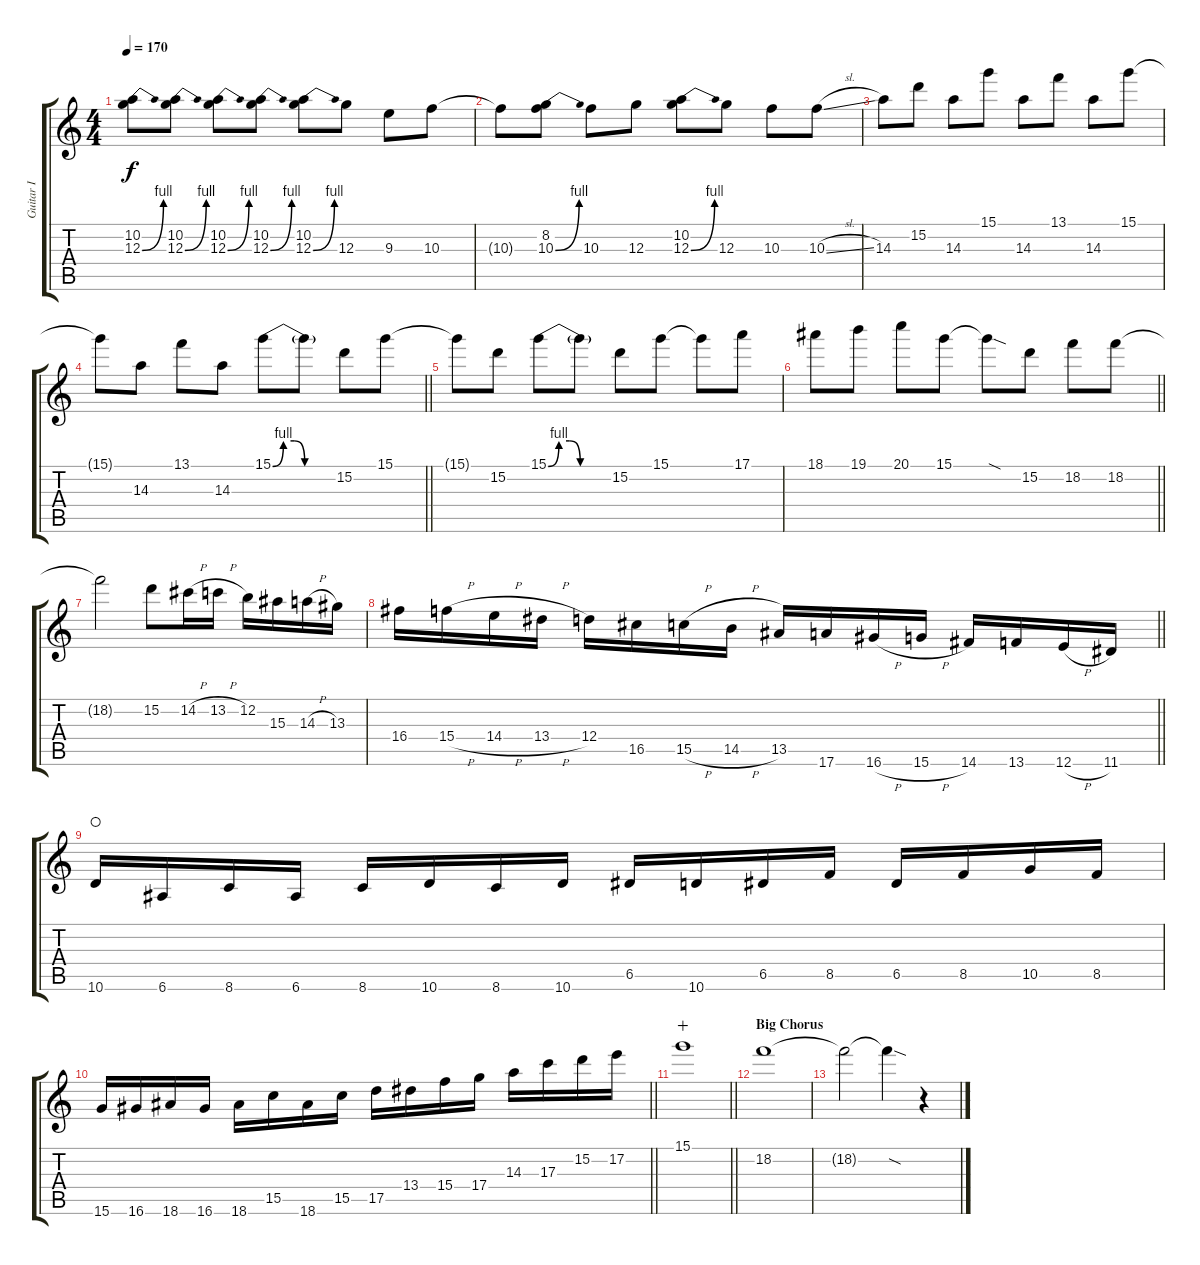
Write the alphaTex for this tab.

\track ("Guitar I" "Guitar I") {instrument distortionguitar}
\staff {score tabs}
\tuning (E4 B3 G3 D3 A2 E2) {hide}
\ts (4 4)
\tempo 170
\clef g2
\ks c
(10.2 12.3{be (bend 0 0 60 4)}).8{dy f} (10.2 12.3{be (bend 0 0 60 4)}).8 (10.2 12.3{be (bend 0 0 60 4)}).8 (10.2 12.3{be (bend 0 0 60 4)}).8 (10.2 12.3{be (bend 0 0 60 4)}).8 12.3.8 9.3.8 10.3.8 |
10.3{t}.8 (8.2 10.3{be (bend 0 0 60 4)}).8 10.3.8 12.3.8 (10.2 12.3{be (bend 0 0 60 4)}).8 12.3.8 10.3.8 10.3{sl}.8 |
14.3.8 15.2.8 14.3.8 15.1.8 14.3.8 13.1.8 14.3.8 15.1.8 |
\barLineRight lightlight
15.1{t}.8 14.3.8 13.1.8 14.3.8 15.1{be (custom 0 0 10 4 20 4 30 0 60 0)}.8 15.1{t}.8 15.2.8 15.1.8 |
15.1{t}.8 15.2.8 15.1{be (custom 0 0 10 4 20 4 30 0 60 0)}.8 15.1{t}.8 15.2.8 15.1.8 15.1{t}.8 17.1.8 |
\barLineRight lightlight
18.1.8 19.1.8 20.1.8 15.1.8 15.1{sod t}.8 15.2.8 18.2.8 18.2.8 |
18.2{t}.2 15.2.8 14.2{h}.16 13.2{h}.16 12.2.16 15.3.16 14.3{h}.16 13.3.16 |
\barLineRight lightlight
16.4.16 15.4{h}.16 14.4{h}.16 13.4{h}.16 12.4.16 16.5.16 15.5{h}.16 14.5{h}.16 13.5.16 17.6.16 16.6{h}.16 15.6{h}.16 14.6.16 13.6.16 12.6{h}.16 11.6.16 |
10.6.16{waho} 6.6.16 8.6.16 6.6.16 8.6.16 10.6.16 8.6.16 10.6.16 6.5.16 10.6.16 6.5.16 8.5.16 6.5.16 8.5.16 10.5.16 8.5.16 |
\barLineRight lightlight
15.6.16 16.6.16 18.6.16 16.6.16 18.6.16 15.5.16 18.6.16 15.5.16 17.5.16 13.4.16 15.4.16 17.4.16 14.3.16 17.3.16 15.2.16 17.2.16 |
\barLineRight lightlight
15.1.1{wahc} |
\section ("" "Big Chorus")
18.2.1 |
18.2{t}.2 18.2{sod t}.4 r.4
